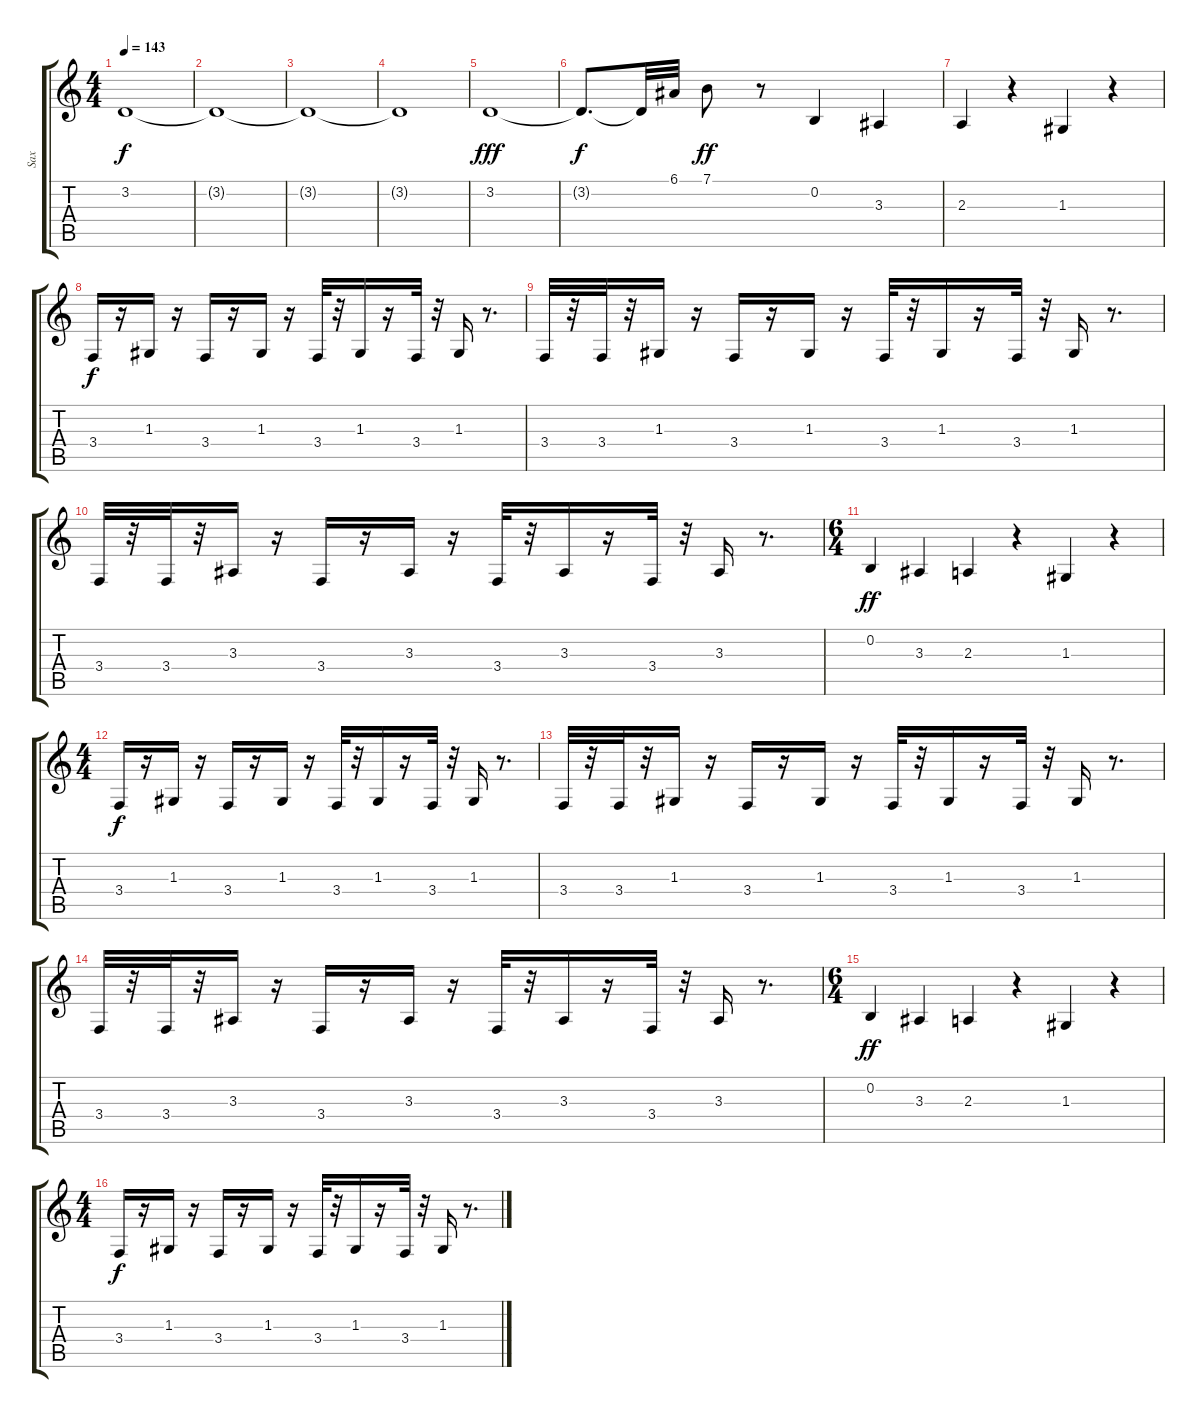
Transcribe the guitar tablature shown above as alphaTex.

\track ("Sax" "Sax") {instrument baritonesax}
\staff {score tabs}
\tuning (E4 B3 G3 D3 A2 E2) {hide}
\ts (4 4)
\tempo 143
\clef g2
\ks c
3.2{t}.1{dy f} |
3.2{t}.1 |
3.2{t}.1 |
3.2{t}.1 |
3.2.1{dy fff} |
3.2{t}.8{d dy f} 3.2{t}.32 6.1.32 7.1.8{dy ff} r.8 0.2.4 3.3.4 |
2.3.4 r.4 1.3.4 r.4 |
3.4.16{dy f} r.16 1.3.16 r.16 3.4.16 r.16 1.3.16 r.16 3.4.32 r.32 1.3.16 r.16 3.4.32 r.32 1.3.16 r.8{d} |
3.4.32 r.32 3.4.32 r.32 1.3.16 r.16 3.4.16 r.16 1.3.16 r.16 3.4.32 r.32 1.3.16 r.16 3.4.32 r.32 1.3.16 r.8{d} |
3.4.32 r.32 3.4.32 r.32 3.3.16 r.16 3.4.16 r.16 3.3.16 r.16 3.4.32 r.32 3.3.16 r.16 3.4.32 r.32 3.3.16 r.8{d} |
\ts (6 4)
0.2.4{dy ff} 3.3.4 2.3.4 r.4 1.3.4 r.4 |
\ts (4 4)
3.4.16{dy f} r.16 1.3.16 r.16 3.4.16 r.16 1.3.16 r.16 3.4.32 r.32 1.3.16 r.16 3.4.32 r.32 1.3.16 r.8{d} |
3.4.32 r.32 3.4.32 r.32 1.3.16 r.16 3.4.16 r.16 1.3.16 r.16 3.4.32 r.32 1.3.16 r.16 3.4.32 r.32 1.3.16 r.8{d} |
3.4.32 r.32 3.4.32 r.32 3.3.16 r.16 3.4.16 r.16 3.3.16 r.16 3.4.32 r.32 3.3.16 r.16 3.4.32 r.32 3.3.16 r.8{d} |
\ts (6 4)
0.2.4{dy ff} 3.3.4 2.3.4 r.4 1.3.4 r.4 |
\ts (4 4)
3.4.16{dy f} r.16 1.3.16 r.16 3.4.16 r.16 1.3.16 r.16 3.4.32 r.32 1.3.16 r.16 3.4.32 r.32 1.3.16 r.8{d}
